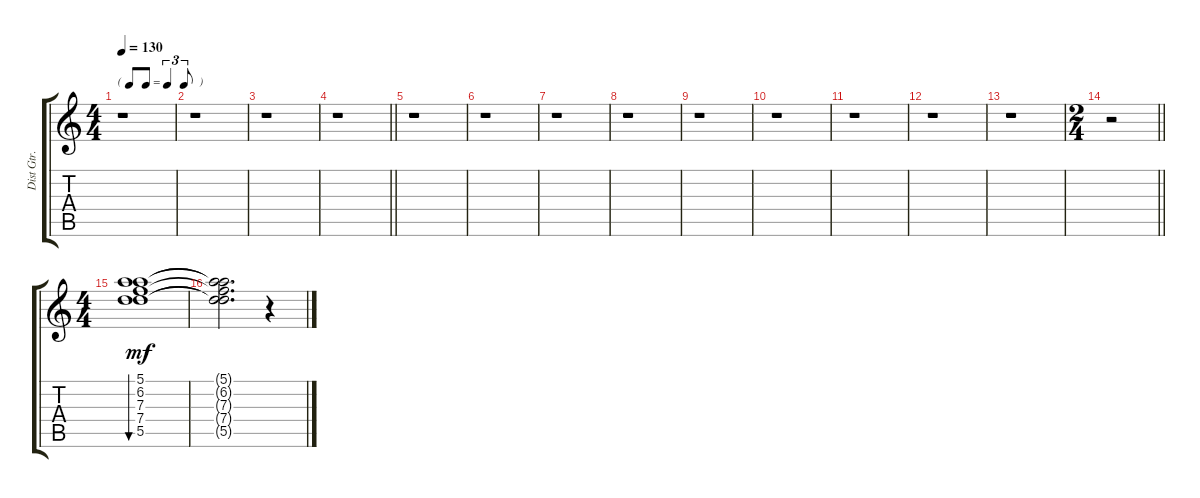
\track ("Dist Gtr." "Dist Gtr.") {instrument distortionguitar}
\staff {score tabs}
\tuning (E4 B3 G3 D4 A3 E3) {hide}
\ts (4 4)
\tf triplet8th
\tempo 130
\clef g2
\ks c
r.1{dy mf} |
r.1 |
r.1 |
\barLineRight lightlight
r.1 |
r.1 |
r.1 |
r.1 |
r.1 |
r.1 |
r.1 |
r.1 |
r.1 |
r.1 |
\ts (2 4)
\barLineRight lightlight
r.2 |
\ts (4 4)
(5.1 6.2 7.3 7.4 5.5).1{bu 30} |
(5.1{t} 6.2{t} 7.3{t} 7.4{t} 5.5{t}).2{d} r.4
